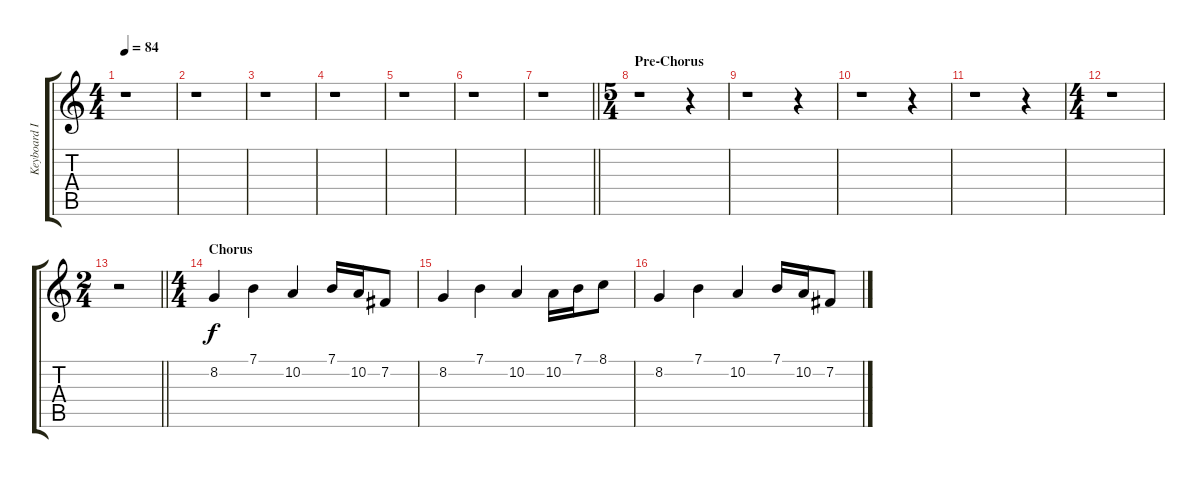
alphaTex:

\track ("Keyboard II" "Keyboard I") {instrument synthstrings1}
\staff {score tabs}
\tuning (E4 B3 G3 D3 A2 E2) {hide}
\ts (4 4)
\tempo 84
\clef g2
\ks c
r.1{dy f} |
r.1 |
r.1 |
r.1 |
r.1 |
r.1 |
\barLineRight lightlight
r.1 |
\ts (5 4)
\section ("" "Pre-Chorus")
r.1 r.4 |
r.1 r.4 |
r.1 r.4 |
r.1 r.4 |
\ts (4 4)
r.1 |
\ts (2 4)
\barLineRight lightlight
r.2 |
\ts (4 4)
\section ("" "Chorus")
8.2.4 7.1.4 10.2.4 7.1.16 10.2.16 7.2.8 |
8.2.4 7.1.4 10.2.4 10.2.16 7.1.16 8.1.8 |
8.2.4 7.1.4 10.2.4 7.1.16 10.2.16 7.2.8
